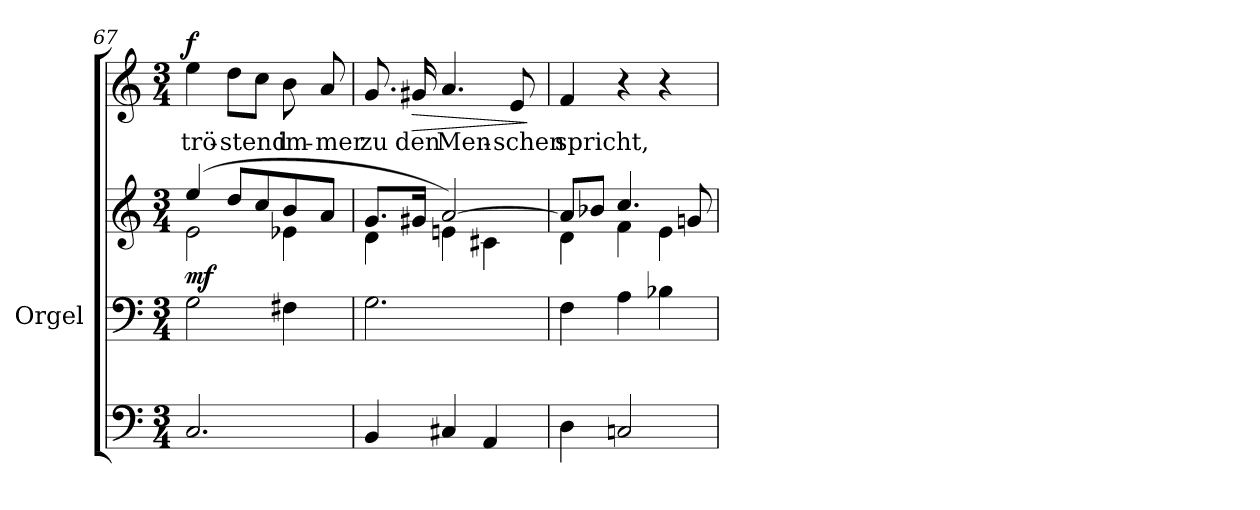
**kern	**kern	**kern	**dynam	**kern	**text	**dynam
*part3	*part2	*part2	*part2	*part1	*part1	*part1
*staff4	*staff3	*staff2	*staff2/3	*staff1	*staff1	*staff1
*	*I"Orgel	*	*	*	*	*
*	*I'Org.	*	*	*	*	*
*clefF4	*clefF4	*clefG2	*	*clefG2	*	*
*k[]	*k[]	*k[]	*	*k[]	*	*
*C:	*C:	*C:	*	*C:	*	*
*M3/4	*M3/4	*M3/4	*	*M3/4	*	*
=67	=67	=67	=67	=67	=67	=67
*	*	*^	*	*	*	*
!	!	!	!	!LO:DY:b	!	!LO:LY:b	!LO:DY:a
2.C/	2G\	(4ee/	2e\	mf	4ee\	trö-	f
!	!	!	!	!	!	!LO:LY:b	!
.	.	8dd/L	.	.	8dd\L	-stend	.
.	.	8cc/	.	.	8cc\J	.	.
!	!	!	!	!	!	!LO:LY:b	!
.	4F#X\	8b/	4e-X\	.	8b\	im-	.
!	!	!	!	!	!	!LO:LY:b	!
.	.	8a/J	.	.	8a/	-mer	.
=68	=68	=68	=68	=68	=68	=68	=68
!	!	!	!	!	!	!LO:LY:b	!
4BB/	2.G\	8.g/L	4d\	.	8.g/	zu	.
!	!	!	!	!	!	!LO:LY:b	!LO:HP:b
.	.	16g#X/Jk	.	.	16g#X/	den	>
!	!	!	!	!	!	!LO:LY:b	!
4C#X/	.	[>2a/)	4en\	.	4.a/	Men-	.
4AA/	.	.	4c#X\	.	.	.	.
!	!	!	!	!	!	!LO:LY:b	!
.	.	.	.	.	8e/	-schen	.
*	*	*v	*v	*	*	*	*
.	.	.	.	.	.	]
=69	=69	=69	=69	=69	=69	=69
*	*	*^	*	*	*	*
!	!	!	!	!	!	!LO:LY:b	!
4D\	4F\	8a/L]	4d\	.	4f/	spricht,	.
.	.	8b-X/J	.	.	.	.	.
2Cn/	4A\	4.cc/	4f\	.	4r	.	.
.	4B-X\	.	4e\	.	4r	.	.
.	.	8gn/	.	.	.	.	.
*	*	*v	*v	*	*	*	*
=	=	=	=	=	=	=
*-	*-	*-	*-	*-	*-	*-
